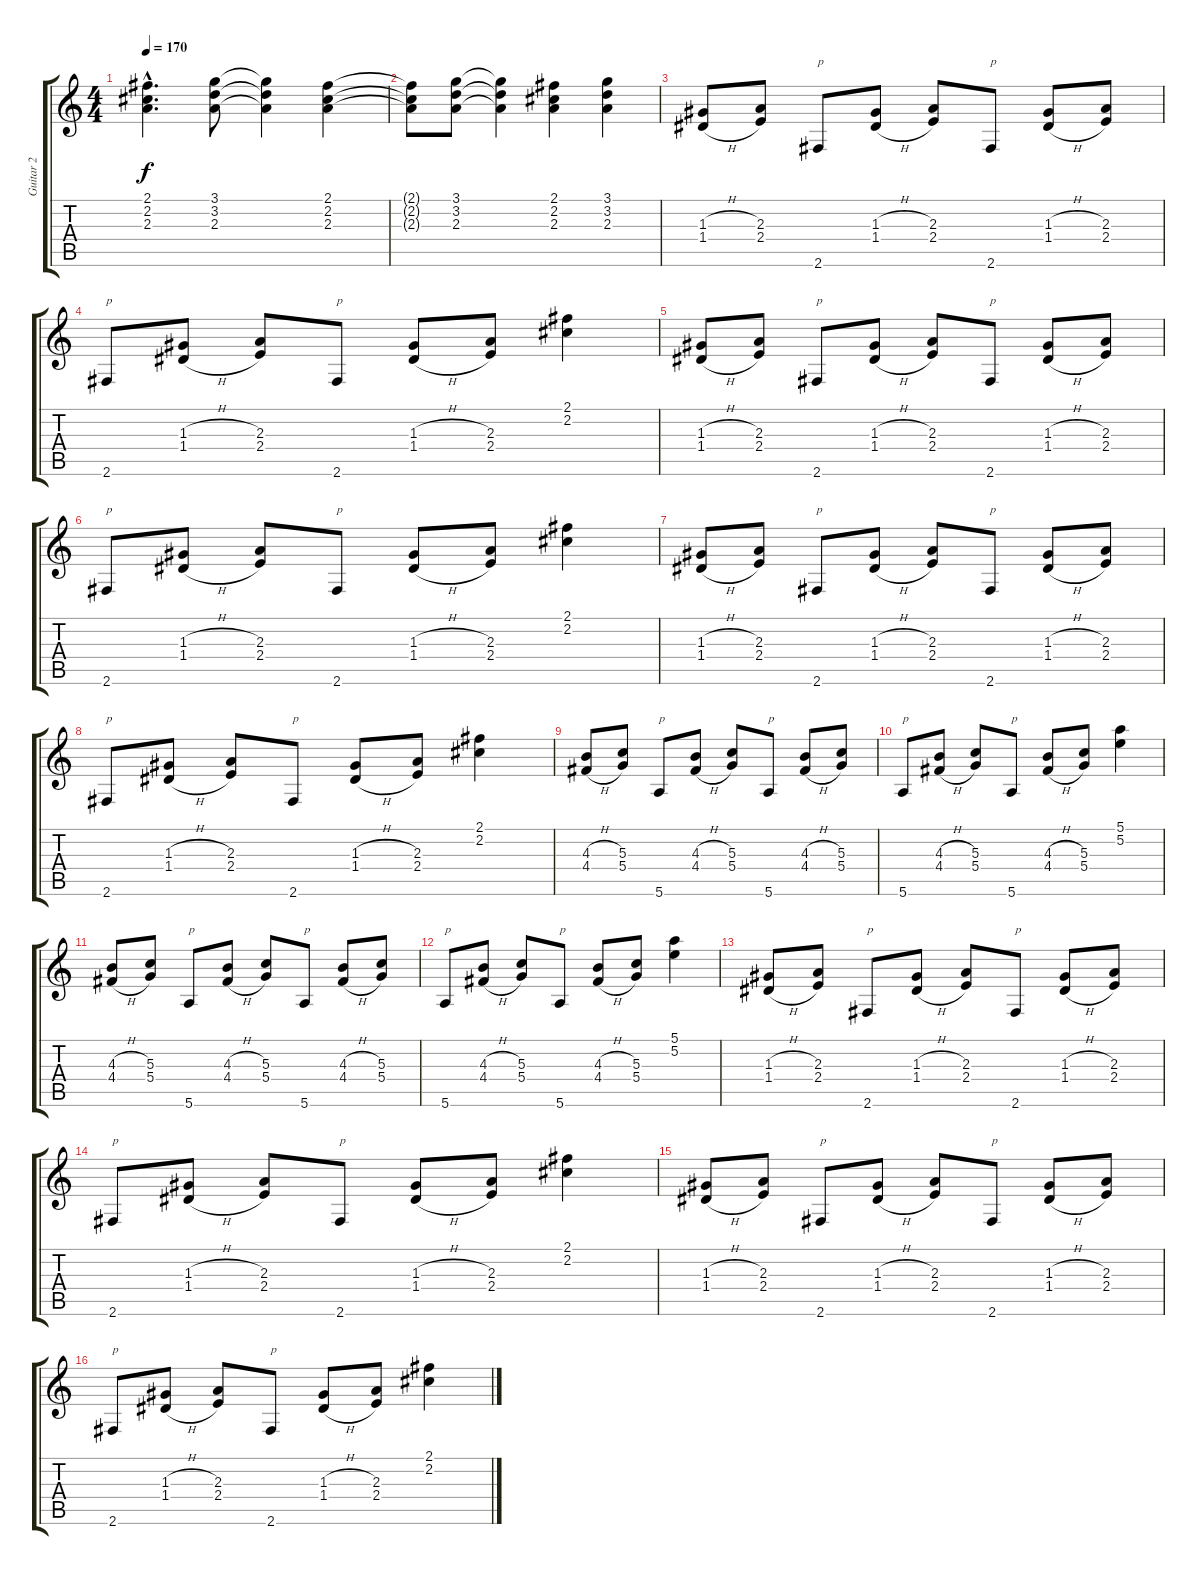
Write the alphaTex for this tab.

\track ("Guitar 2" "Guitar 2") {instrument distortionguitar}
\staff {score tabs}
\tuning (E4 B3 G3 D3 A2 E2) {hide}
\ts (4 4)
\tempo 170
\clef g2
\ks c
(2.1{hac} 2.2{hac} 2.3{hac}).4{d dy f} (3.1 3.2 2.3).8 (3.1{t} 3.2{t} 2.3{t}).4 (2.1 2.2 2.3).4 |
(2.1{t} 2.2{t} 2.3{t}).8 (3.1 3.2 2.3).8 (3.1{t} 3.2{t} 2.3{t}).4 (2.1 2.2 2.3).4 (3.1 3.2 2.3).4 |
(1.3{h} 1.4{h}).8 (2.3 2.4).8 2.6.8{txt "p"} (1.3{h} 1.4{h}).8 (2.3 2.4).8 2.6.8{txt "p"} (1.3{h} 1.4{h}).8 (2.3 2.4).8 |
2.6.8{txt "p"} (1.3{h} 1.4{h}).8 (2.3 2.4).8 2.6.8{txt "p"} (1.3{h} 1.4{h}).8 (2.3 2.4).8 (2.1 2.2).4 |
(1.3{h} 1.4{h}).8 (2.3 2.4).8 2.6.8{txt "p"} (1.3{h} 1.4{h}).8 (2.3 2.4).8 2.6.8{txt "p"} (1.3{h} 1.4{h}).8 (2.3 2.4).8 |
2.6.8{txt "p"} (1.3{h} 1.4{h}).8 (2.3 2.4).8 2.6.8{txt "p"} (1.3{h} 1.4{h}).8 (2.3 2.4).8 (2.1 2.2).4 |
(1.3{h} 1.4{h}).8 (2.3 2.4).8 2.6.8{txt "p"} (1.3{h} 1.4{h}).8 (2.3 2.4).8 2.6.8{txt "p"} (1.3{h} 1.4{h}).8 (2.3 2.4).8 |
2.6.8{txt "p"} (1.3{h} 1.4{h}).8 (2.3 2.4).8 2.6.8{txt "p"} (1.3{h} 1.4{h}).8 (2.3 2.4).8 (2.1 2.2).4 |
(4.3{h} 4.4{h}).8 (5.3 5.4).8 5.6.8{txt "p"} (4.3{h} 4.4{h}).8 (5.3 5.4).8 5.6.8{txt "p"} (4.3{h} 4.4{h}).8 (5.3 5.4).8 |
5.6.8{txt "p"} (4.3{h} 4.4{h}).8 (5.3 5.4).8 5.6.8{txt "p"} (4.3{h} 4.4{h}).8 (5.3 5.4).8 (5.1 5.2).4 |
(4.3{h} 4.4{h}).8 (5.3 5.4).8 5.6.8{txt "p"} (4.3{h} 4.4{h}).8 (5.3 5.4).8 5.6.8{txt "p"} (4.3{h} 4.4{h}).8 (5.3 5.4).8 |
5.6.8{txt "p"} (4.3{h} 4.4{h}).8 (5.3 5.4).8 5.6.8{txt "p"} (4.3{h} 4.4{h}).8 (5.3 5.4).8 (5.1 5.2).4 |
(1.3{h} 1.4{h}).8 (2.3 2.4).8 2.6.8{txt "p"} (1.3{h} 1.4{h}).8 (2.3 2.4).8 2.6.8{txt "p"} (1.3{h} 1.4{h}).8 (2.3 2.4).8 |
2.6.8{txt "p"} (1.3{h} 1.4{h}).8 (2.3 2.4).8 2.6.8{txt "p"} (1.3{h} 1.4{h}).8 (2.3 2.4).8 (2.1 2.2).4 |
(1.3{h} 1.4{h}).8 (2.3 2.4).8 2.6.8{txt "p"} (1.3{h} 1.4{h}).8 (2.3 2.4).8 2.6.8{txt "p"} (1.3{h} 1.4{h}).8 (2.3 2.4).8 |
2.6.8{txt "p"} (1.3{h} 1.4{h}).8 (2.3 2.4).8 2.6.8{txt "p"} (1.3{h} 1.4{h}).8 (2.3 2.4).8 (2.1 2.2).4
